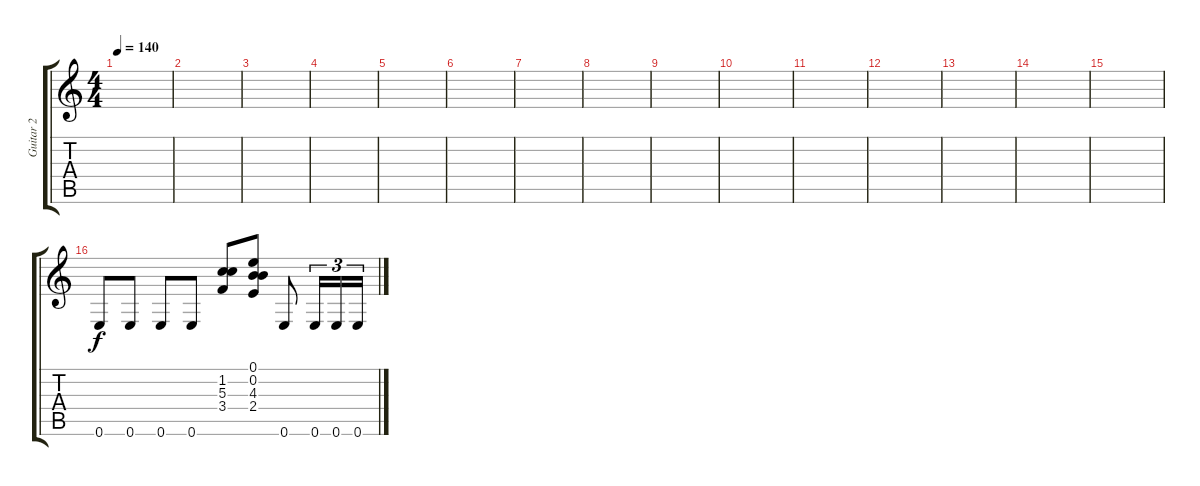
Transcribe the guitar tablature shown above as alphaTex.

\track ("Guitar 2" "Guitar 2") {instrument distortionguitar}
\staff {score tabs}
\tuning (E4 B3 G3 D3 A2 E2) {hide}
\ts (4 4)
\tempo 140
\clef g2
\ks c
|
|
|
|
|
|
|
|
|
|
|
|
|
|
|
0.6.8 0.6.8 0.6.8 0.6.8 (1.2 5.3 3.4).8 (0.1 0.2 4.3 2.4).8 0.6.8 0.6.16{tu (3 2)} 0.6.16{tu (3 2)} 0.6.16{tu (3 2)}
